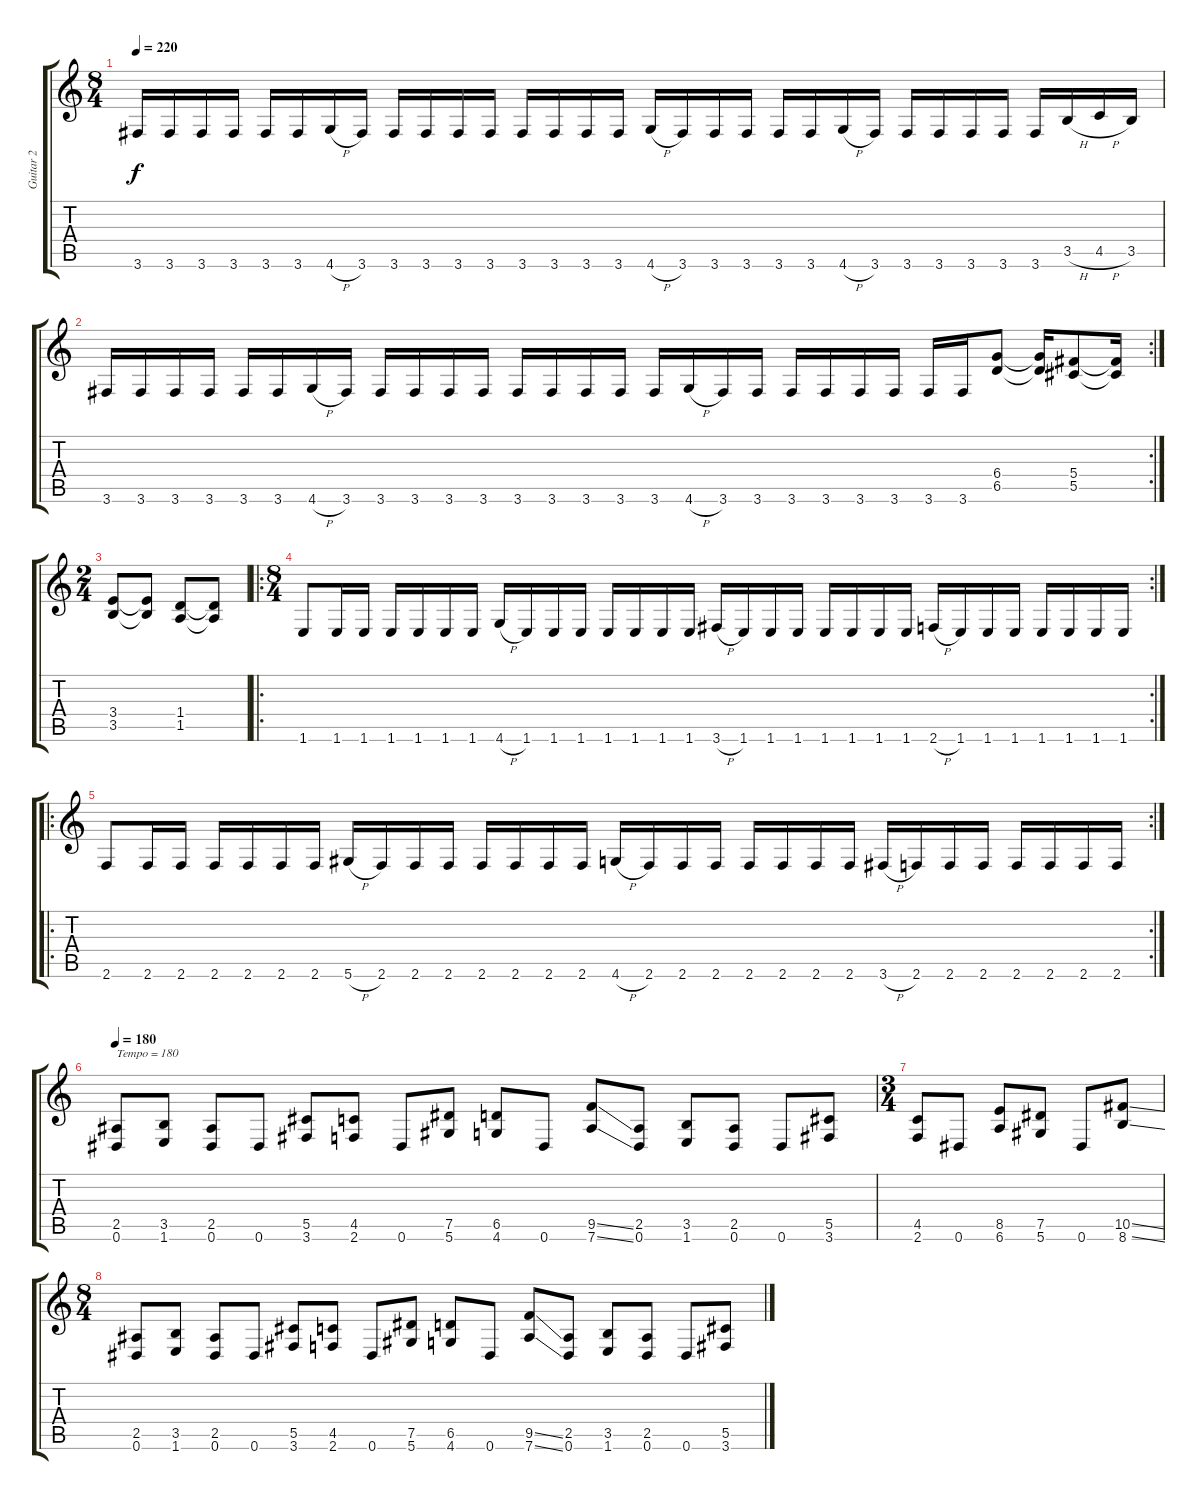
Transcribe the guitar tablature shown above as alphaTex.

\track ("Guitar 2" "Guitar 2") {instrument distortionguitar}
\staff {score tabs}
\tuning (Eb4 Bb3 Gb3 Db3 Ab2 Eb2) {hide}
\ts (8 4)
\tempo 220
\clef g2
\ks c
3.6.16{dy f} 3.6.16 3.6.16 3.6.16 3.6.16 3.6.16 4.6{h}.16 3.6.16 3.6.16 3.6.16 3.6.16 3.6.16 3.6.16 3.6.16 3.6.16 3.6.16 4.6{h}.16 3.6.16 3.6.16 3.6.16 3.6.16 3.6.16 4.6{h}.16 3.6.16 3.6.16 3.6.16 3.6.16 3.6.16 3.6.16 3.5{h}.16 4.5{h}.16 3.5.16 |
\rc 2
3.6.16 3.6.16 3.6.16 3.6.16 3.6.16 3.6.16 4.6{h}.16 3.6.16 3.6.16 3.6.16 3.6.16 3.6.16 3.6.16 3.6.16 3.6.16 3.6.16 3.6.16 4.6{h}.16 3.6.16 3.6.16 3.6.16 3.6.16 3.6.16 3.6.16 3.6.16 3.6.16 (6.4 6.5).8 (6.4{t} 6.5{t}).16 (5.4 5.5).8 (5.4{t} 5.5{t}).16 |
\ts (2 4)
(3.4 3.5).8 (3.4{t} 3.5{t}).8 (1.4 1.5).8 (1.4{t} 1.5{t}).8 |
\ro
\rc 2
\ts (8 4)
1.6.8 1.6.16 1.6.16 1.6.16 1.6.16 1.6.16 1.6.16 4.6{h}.16 1.6.16 1.6.16 1.6.16 1.6.16 1.6.16 1.6.16 1.6.16 3.6{h}.16 1.6.16 1.6.16 1.6.16 1.6.16 1.6.16 1.6.16 1.6.16 2.6{h}.16 1.6.16 1.6.16 1.6.16 1.6.16 1.6.16 1.6.16 1.6.16 |
\ro
\rc 2
2.6.8 2.6.16 2.6.16 2.6.16 2.6.16 2.6.16 2.6.16 5.6{h}.16 2.6.16 2.6.16 2.6.16 2.6.16 2.6.16 2.6.16 2.6.16 4.6{h}.16 2.6.16 2.6.16 2.6.16 2.6.16 2.6.16 2.6.16 2.6.16 3.6{h}.16 2.6.16 2.6.16 2.6.16 2.6.16 2.6.16 2.6.16 2.6.16 |
\tempo 180
(2.5 0.6).8{txt "Tempo = 180"} (3.5 1.6).8 (2.5 0.6).8 0.6.8 (5.5 3.6).8 (4.5 2.6).8 0.6.8 (7.5 5.6).8 (6.5 4.6).8 0.6.8 (9.5{ss} 7.6{ss}).8 (2.5 0.6).8 (3.5 1.6).8 (2.5 0.6).8 0.6.8 (5.5 3.6).8 |
\ts (3 4)
(4.5 2.6).8 0.6.8 (8.5 6.6).8 (7.5 5.6).8 0.6.8 (10.5{ss} 8.6{ss}).8 |
\ts (8 4)
(2.5 0.6).8 (3.5 1.6).8 (2.5 0.6).8 0.6.8 (5.5 3.6).8 (4.5 2.6).8 0.6.8 (7.5 5.6).8 (6.5 4.6).8 0.6.8 (9.5{ss} 7.6{ss}).8 (2.5 0.6).8 (3.5 1.6).8 (2.5 0.6).8 0.6.8 (5.5 3.6).8
